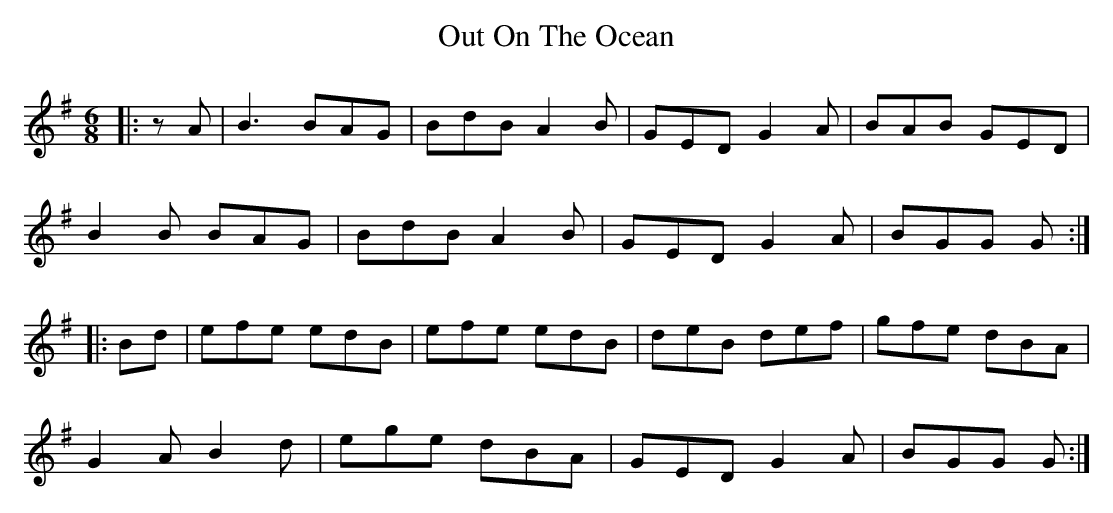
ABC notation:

X:1
T: Out On The Ocean
M: 6/8
L: 1/8
K: Gmaj
|:zA|B3 BAG|BdB A2 B|GED G2 A|BAB GED|
B2 B BAG|BdB A2 B|GED G2 A|BGG G:|
|:Bd|efe edB|efe edB|deB def|gfe dBA|
G2 A B2 d|ege dBA|GED G2 A|BGG G:|
